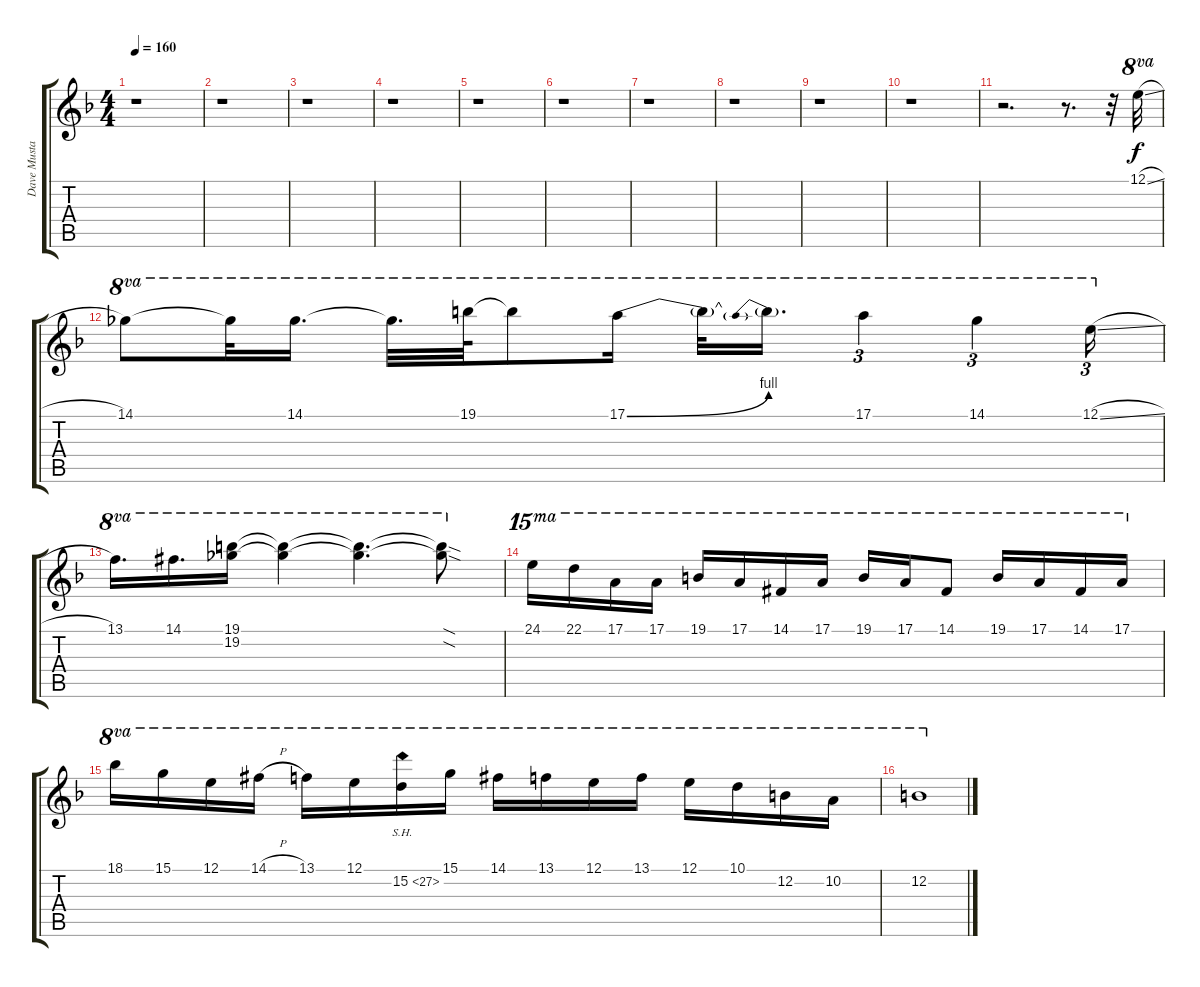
\track ("Dave Mustaine - Lead 1" "Dave Musta") {instrument distortionguitar}
\staff {score tabs}
\tuning (E4 B3 G3 D3 A2 E2) {hide}
\ts (4 4)
\tempo 160
\clef g2
\ks f
r.1{dy f} |
r.1 |
r.1 |
r.1 |
r.1 |
r.1 |
r.1 |
r.1 |
r.1 |
r.1 |
r.2{d volume 16} r.8{d} r.32 12.1{sl}.32{ot 8va} |
14.1.8{ot 8va} 14.1{t}.32{ot 8va} 14.1.16{d ot 8va} 14.1{t}.32{d ot 8va} 19.1.64{ot 8va} 19.1{t}.8{ot 8va} 17.1{be (bend 0 0 60 4)}.16{ot 8va} 17.1{t}.32{ot 8va} 17.1{be (prebend 0 4 60 4) t}.16{d ot 8va} 17.1.4{tu (3 2) ot 8va} 14.1.4{tu (3 2) ot 8va} 12.1{sl}.16{tu (3 2) ot 8va} |
13.1.16{d ot 8va} 14.1{acc #}.16{d ot 8va} (19.1 19.2).16{ot 8va} (19.1{t} 19.2{t}).4{ot 8va} (19.1{t} 19.2{t}).4{d ot 8va} (19.1{sod t} 19.2{sod t}).8{ot 8va} |
24.1.16{ot 15ma} 22.1.16{ot 15ma} 17.1.16{ot 15ma} 17.1.16{ot 15ma} 19.1.16{ot 15ma} 17.1.16{ot 15ma} 14.1{acc #}.16{ot 15ma} 17.1.16{ot 15ma} 19.1.16{ot 15ma} 17.1.16{ot 15ma} 14.1{acc #}.8{ot 15ma} 19.1.16{ot 15ma} 17.1.16{ot 15ma} 14.1{acc #}.16{ot 15ma} 17.1.16{ot 15ma} |
18.1.16{ot 8va} 15.1.16{ot 8va} 12.1.16{ot 8va} 14.1{h acc #}.16{ot 8va} 13.1.16{ot 8va} 12.1.16{ot 8va} 15.2{sh 12}.16{ot 8va} 15.1.16{ot 8va} 14.1{acc #}.16{ot 8va} 13.1.16{ot 8va} 12.1.16{ot 8va} 13.1.16{ot 8va} 12.1.16{ot 8va} 10.1.16{ot 8va} 12.2.16{ot 8va} 10.2.16{ot 8va} |
12.2.1{ot 8va}
